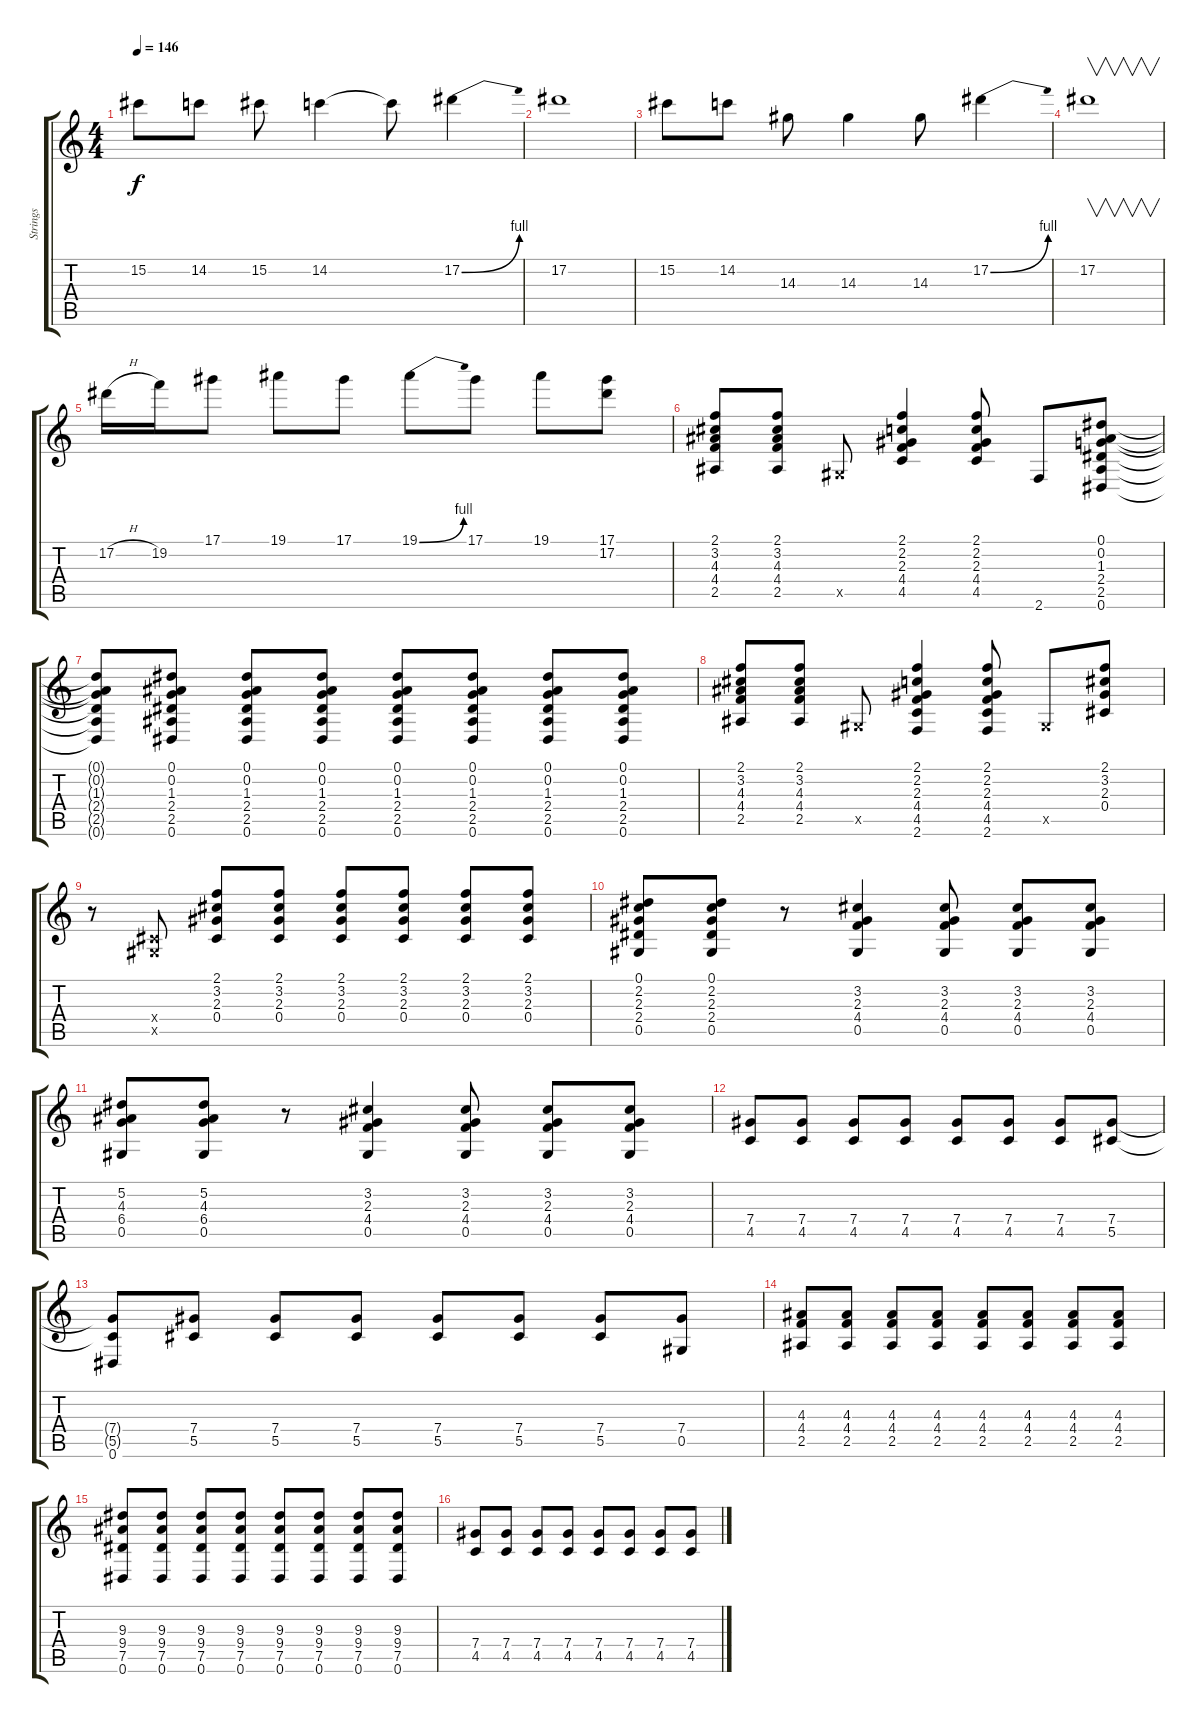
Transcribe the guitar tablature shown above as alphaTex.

\track ("Strings" "Strings") {instrument overdrivenguitar}
\staff {score tabs}
\tuning (Eb4 Bb3 Gb3 Db3 Ab2 Eb2) {hide}
\ts (4 4)
\tempo 146
\clef g2
\ks c
15.2.8{dy f} 14.2.8 15.2.8 14.2.4 14.2{t}.8 17.2{be (bend 0 0 60 4)}.4 |
17.2.1 |
15.2.8 14.2.8 14.3.8 14.3.4 14.3.8 17.2{be (bend 0 0 60 4)}.4 |
17.2.1{v} |
17.2{h}.16 19.2.16 17.1.8 19.1.8 17.1.8 19.1{be (bend 0 0 60 4)}.8 17.1.8 19.1.8 (17.1 17.2).8 |
(2.1 3.2 4.3 4.4 2.5).8 (2.1 3.2 4.3 4.4 2.5).8 0.5{x}.8 (2.1 2.2 2.3 4.4 4.5).4 (2.1 2.2 2.3 4.4 4.5).8 2.6.8 (0.1 0.2 1.3 2.4 2.5 0.6).8 |
(0.1{t} 0.2{t} 1.3{t} 2.4{t} 2.5{t} 0.6{t}).8 (0.1 0.2 1.3 2.4 2.5 0.6).8 (0.1 0.2 1.3 2.4 2.5 0.6).8 (0.1 0.2 1.3 2.4 2.5 0.6).8 (0.1 0.2 1.3 2.4 2.5 0.6).8 (0.1 0.2 1.3 2.4 2.5 0.6).8 (0.1 0.2 1.3 2.4 2.5 0.6).8 (0.1 0.2 1.3 2.4 2.5 0.6).8 |
(2.1 3.2 4.3 4.4 2.5).8 (2.1 3.2 4.3 4.4 2.5).8 0.5{x}.8 (2.1 2.2 2.3 4.4 4.5 2.6).4 (2.1 2.2 2.3 4.4 4.5 2.6).8 0.5{x}.8 (2.1 3.2 2.3 0.4).8 |
r.8 (0.4{x} 0.5{x}).8 (2.1 3.2 2.3 0.4).8 (2.1 3.2 2.3 0.4).8 (2.1 3.2 2.3 0.4).8 (2.1 3.2 2.3 0.4).8 (2.1 3.2 2.3 0.4).8 (2.1 3.2 2.3 0.4).8 |
(0.1 2.2 2.3 2.4 0.5).8 (0.1 2.2 2.3 2.4 0.5).8 r.8 (3.2 2.3 4.4 0.5).4 (3.2 2.3 4.4 0.5).8 (3.2 2.3 4.4 0.5).8 (3.2 2.3 4.4 0.5).8 |
(5.2 4.3 6.4 0.5).8 (5.2 4.3 6.4 0.5).8 r.8 (3.2 2.3 4.4 0.5).4 (3.2 2.3 4.4 0.5).8 (3.2 2.3 4.4 0.5).8 (3.2 2.3 4.4 0.5).8 |
(7.4 4.5).8 (7.4 4.5).8 (7.4 4.5).8 (7.4 4.5).8 (7.4 4.5).8 (7.4 4.5).8 (7.4 4.5).8 (7.4 5.5).8 |
(7.4{t} 5.5{t} 0.6).8 (7.4 5.5).8 (7.4 5.5).8 (7.4 5.5).8 (7.4 5.5).8 (7.4 5.5).8 (7.4 5.5).8 (7.4 0.5).8 |
(4.3 4.4 2.5).8 (4.3 4.4 2.5).8 (4.3 4.4 2.5).8 (4.3 4.4 2.5).8 (4.3 4.4 2.5).8 (4.3 4.4 2.5).8 (4.3 4.4 2.5).8 (4.3 4.4 2.5).8 |
(9.3 9.4 7.5 0.6).8 (9.3 9.4 7.5 0.6).8 (9.3 9.4 7.5 0.6).8 (9.3 9.4 7.5 0.6).8 (9.3 9.4 7.5 0.6).8 (9.3 9.4 7.5 0.6).8 (9.3 9.4 7.5 0.6).8 (9.3 9.4 7.5 0.6).8 |
(7.4 4.5).8 (7.4 4.5).8 (7.4 4.5).8 (7.4 4.5).8 (7.4 4.5).8 (7.4 4.5).8 (7.4 4.5).8 (7.4 4.5).8
